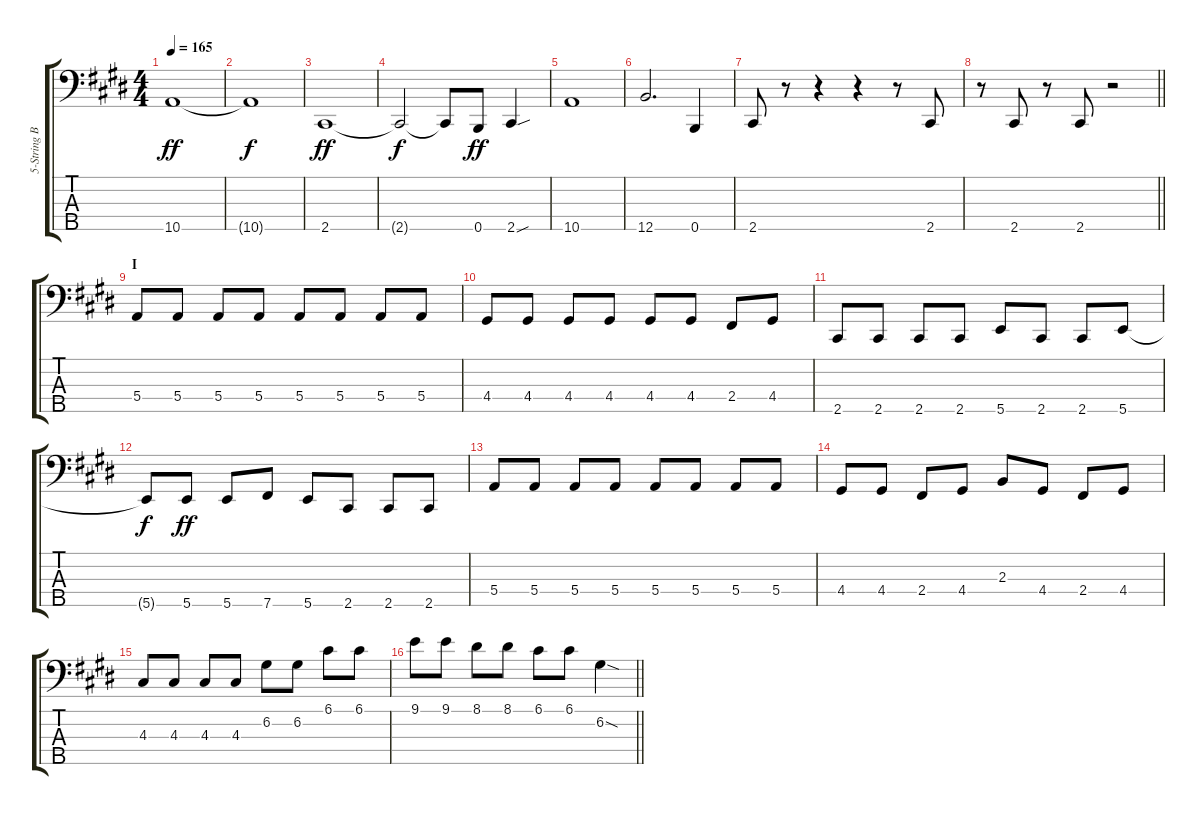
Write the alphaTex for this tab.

\track ("5-String Bass" "5-String B") {instrument electricbasspick}
\staff {score tabs}
\tuning (G2 D2 A1 E1 B0) {hide}
\ts (4 4)
\tempo 165
\clef f4
\ks e
10.5.1{dy ff} |
10.5{t}.1{dy f} |
2.5.1{dy ff} |
2.5{t}.2{dy f} 2.5{t}.8 0.5.8{dy ff} 2.5{sou}.4 |
10.5.1 |
12.5.2{d} 0.5.4 |
2.5.8 r.8 r.4 r.4 r.8 2.5.8 |
\barLineRight lightlight
r.8 2.5.8 r.8 2.5.8 r.2 |
\section ("" "I")
5.4.8 5.4.8 5.4.8 5.4.8 5.4.8 5.4.8 5.4.8 5.4.8 |
4.4.8 4.4.8 4.4.8 4.4.8 4.4.8 4.4.8 2.4.8 4.4.8 |
2.5.8 2.5.8 2.5.8 2.5.8 5.5.8 2.5.8 2.5.8 5.5.8 |
5.5{t}.8{dy f} 5.5.8{dy ff} 5.5.8 7.5.8 5.5.8 2.5.8 2.5.8 2.5.8 |
5.4.8 5.4.8 5.4.8 5.4.8 5.4.8 5.4.8 5.4.8 5.4.8 |
4.4.8 4.4.8 2.4.8 4.4.8 2.3.8 4.4.8 2.4.8 4.4.8 |
4.3.8 4.3.8 4.3.8 4.3.8 6.2.8 6.2.8 6.1.8 6.1.8 |
\barLineRight lightlight
9.1.8 9.1.8 8.1.8 8.1.8 6.1.8 6.1.8 6.2{sod}.4
